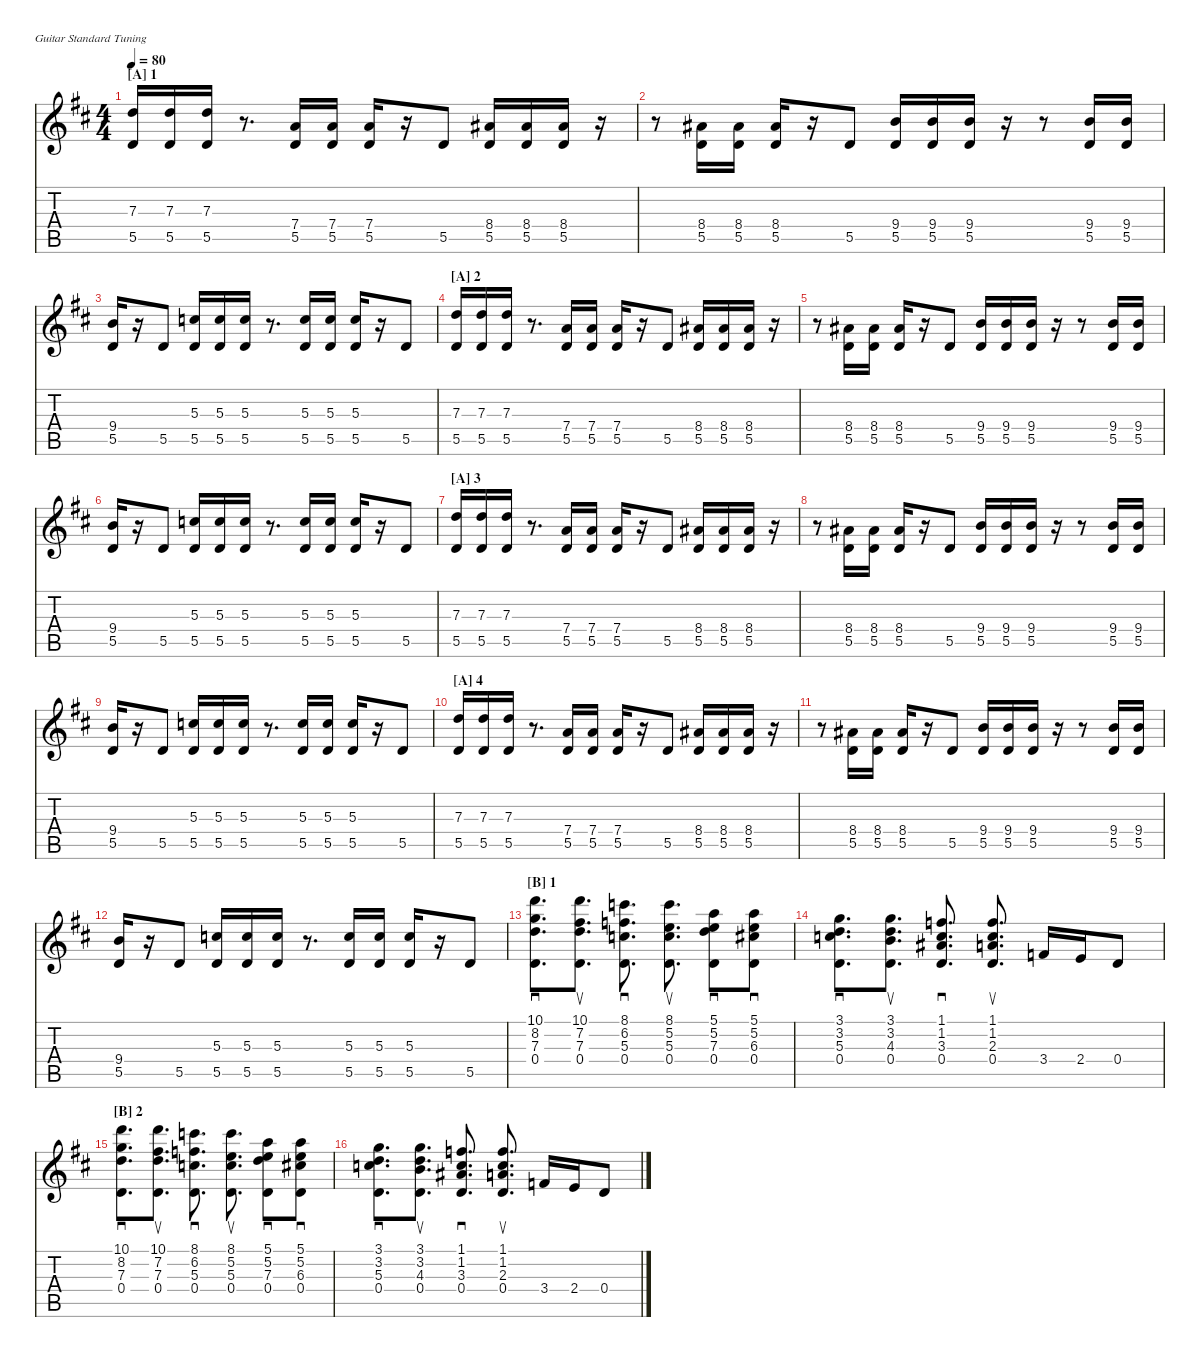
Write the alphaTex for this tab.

\hideDynamics
\bracketExtendMode nobrackets
\singleTrackTrackNamePolicy hidden
\multiTrackTrackNamePolicy hidden
\otherSystemsTrackNameOrientation horizontal
\track ("Guitar 1" "E-Gt") {solo instrument distortionguitar}
\staff {score tabs}
\tuning (E4 B3 G3 D3 A2 E2)
\ts (4 4)
\section ("A" "1")
\tempo 80
\clef g2
\ks d
(7.3{acc forcenatural} 5.5{acc forcenatural}).16{dy mf beam Up} (7.3{acc forcenatural} 5.5{acc forcenatural}).16{beam Up} (7.3{acc forcenatural} 5.5{acc forcenatural}).16{beam Up} r.8{d beam Up} (7.4{acc forcenatural} 5.5{acc forcenatural}).16{beam Up} (7.4{acc forcenatural} 5.5{acc forcenatural}).16{beam Up} (7.4{acc forcenatural} 5.5{acc forcenatural}).16{beam Up} r.16{beam Up} 5.5{acc forcenatural}.8{beam Up} (8.4{acc #} 5.5{acc forcenatural}).16{beam Up} (8.4{acc #} 5.5{acc forcenatural}).16{beam Up} (8.4{acc #} 5.5{acc forcenatural}).16{beam Up} r.16{beam Up} |
r.8{beam Down} (8.4{acc #} 5.5{acc forcenatural}).16{beam Up} (8.4{acc #} 5.5{acc forcenatural}).16{beam Up} (8.4{acc #} 5.5{acc forcenatural}).16{beam Up} r.16{beam Up} 5.5{acc forcenatural}.8{beam Up} (9.4{acc forcenatural} 5.5{acc forcenatural}).16{beam Up} (9.4{acc forcenatural} 5.5{acc forcenatural}).16{beam Up} (9.4{acc forcenatural} 5.5{acc forcenatural}).16{beam Up} r.16{beam Up} r.8{beam Up} (9.4{acc forcenatural} 5.5{acc forcenatural}).16{beam Up} (9.4{acc forcenatural} 5.5{acc forcenatural}).16{beam Up} |
(9.4{acc forcenatural} 5.5{acc forcenatural}).16{beam Up} r.16{beam Up} 5.5{acc forcenatural}.8{beam Up} (5.3{acc forcenatural} 5.5{acc forcenatural}).16{beam Up} (5.3{acc forcenatural} 5.5{acc forcenatural}).16{beam Up} (5.3{acc forcenatural} 5.5{acc forcenatural}).16{beam Up} r.8{d beam Up} (5.3{acc forcenatural} 5.5{acc forcenatural}).16{beam Up} (5.3{acc forcenatural} 5.5{acc forcenatural}).16{beam Up} (5.3{acc forcenatural} 5.5{acc forcenatural}).16{beam Up} r.16{beam Up} 5.5{acc forcenatural}.8{beam Up} |
\section ("A" "2")
(7.3{acc forcenatural} 5.5{acc forcenatural}).16{beam Up} (7.3{acc forcenatural} 5.5{acc forcenatural}).16{beam Up} (7.3{acc forcenatural} 5.5{acc forcenatural}).16{beam Up} r.8{d beam Up} (7.4{acc forcenatural} 5.5{acc forcenatural}).16{beam Up} (7.4{acc forcenatural} 5.5{acc forcenatural}).16{beam Up} (7.4{acc forcenatural} 5.5{acc forcenatural}).16{beam Up} r.16{beam Up} 5.5{acc forcenatural}.8{beam Up} (8.4{acc #} 5.5{acc forcenatural}).16{beam Up} (8.4{acc #} 5.5{acc forcenatural}).16{beam Up} (8.4{acc #} 5.5{acc forcenatural}).16{beam Up} r.16{beam Up} |
r.8{beam Down} (8.4{acc #} 5.5{acc forcenatural}).16{beam Up} (8.4{acc #} 5.5{acc forcenatural}).16{beam Up} (8.4{acc #} 5.5{acc forcenatural}).16{beam Up} r.16{beam Up} 5.5{acc forcenatural}.8{beam Up} (9.4{acc forcenatural} 5.5{acc forcenatural}).16{beam Up} (9.4{acc forcenatural} 5.5{acc forcenatural}).16{beam Up} (9.4{acc forcenatural} 5.5{acc forcenatural}).16{beam Up} r.16{beam Up} r.8{beam Up} (9.4{acc forcenatural} 5.5{acc forcenatural}).16{beam Up} (9.4{acc forcenatural} 5.5{acc forcenatural}).16{beam Up} |
(9.4{acc forcenatural} 5.5{acc forcenatural}).16{beam Up} r.16{beam Up} 5.5{acc forcenatural}.8{beam Up} (5.3{acc forcenatural} 5.5{acc forcenatural}).16{beam Up} (5.3{acc forcenatural} 5.5{acc forcenatural}).16{beam Up} (5.3{acc forcenatural} 5.5{acc forcenatural}).16{beam Up} r.8{d beam Up} (5.3{acc forcenatural} 5.5{acc forcenatural}).16{beam Up} (5.3{acc forcenatural} 5.5{acc forcenatural}).16{beam Up} (5.3{acc forcenatural} 5.5{acc forcenatural}).16{beam Up} r.16{beam Up} 5.5{acc forcenatural}.8{beam Up} |
\section ("A" "3")
(7.3{acc forcenatural} 5.5{acc forcenatural}).16{beam Up} (7.3{acc forcenatural} 5.5{acc forcenatural}).16{beam Up} (7.3{acc forcenatural} 5.5{acc forcenatural}).16{beam Up} r.8{d beam Up} (7.4{acc forcenatural} 5.5{acc forcenatural}).16{beam Up} (7.4{acc forcenatural} 5.5{acc forcenatural}).16{beam Up} (7.4{acc forcenatural} 5.5{acc forcenatural}).16{beam Up} r.16{beam Up} 5.5{acc forcenatural}.8{beam Up} (8.4{acc #} 5.5{acc forcenatural}).16{beam Up} (8.4{acc #} 5.5{acc forcenatural}).16{beam Up} (8.4{acc #} 5.5{acc forcenatural}).16{beam Up} r.16{beam Up} |
r.8{beam Down} (8.4{acc #} 5.5{acc forcenatural}).16{beam Up} (8.4{acc #} 5.5{acc forcenatural}).16{beam Up} (8.4{acc #} 5.5{acc forcenatural}).16{beam Up} r.16{beam Up} 5.5{acc forcenatural}.8{beam Up} (9.4{acc forcenatural} 5.5{acc forcenatural}).16{beam Up} (9.4{acc forcenatural} 5.5{acc forcenatural}).16{beam Up} (9.4{acc forcenatural} 5.5{acc forcenatural}).16{beam Up} r.16{beam Up} r.8{beam Up} (9.4{acc forcenatural} 5.5{acc forcenatural}).16{beam Up} (9.4{acc forcenatural} 5.5{acc forcenatural}).16{beam Up} |
(9.4{acc forcenatural} 5.5{acc forcenatural}).16{beam Up} r.16{beam Up} 5.5{acc forcenatural}.8{beam Up} (5.3{acc forcenatural} 5.5{acc forcenatural}).16{beam Up} (5.3{acc forcenatural} 5.5{acc forcenatural}).16{beam Up} (5.3{acc forcenatural} 5.5{acc forcenatural}).16{beam Up} r.8{d beam Up} (5.3{acc forcenatural} 5.5{acc forcenatural}).16{beam Up} (5.3{acc forcenatural} 5.5{acc forcenatural}).16{beam Up} (5.3{acc forcenatural} 5.5{acc forcenatural}).16{beam Up} r.16{beam Up} 5.5{acc forcenatural}.8{beam Up} |
\section ("A" "4")
(7.3{acc forcenatural} 5.5{acc forcenatural}).16{beam Up} (7.3{acc forcenatural} 5.5{acc forcenatural}).16{beam Up} (7.3{acc forcenatural} 5.5{acc forcenatural}).16{beam Up} r.8{d beam Up} (7.4{acc forcenatural} 5.5{acc forcenatural}).16{beam Up} (7.4{acc forcenatural} 5.5{acc forcenatural}).16{beam Up} (7.4{acc forcenatural} 5.5{acc forcenatural}).16{beam Up} r.16{beam Up} 5.5{acc forcenatural}.8{beam Up} (8.4{acc #} 5.5{acc forcenatural}).16{beam Up} (8.4{acc #} 5.5{acc forcenatural}).16{beam Up} (8.4{acc #} 5.5{acc forcenatural}).16{beam Up} r.16{beam Up} |
r.8{beam Down} (8.4{acc #} 5.5{acc forcenatural}).16{beam Up} (8.4{acc #} 5.5{acc forcenatural}).16{beam Up} (8.4{acc #} 5.5{acc forcenatural}).16{beam Up} r.16{beam Up} 5.5{acc forcenatural}.8{beam Up} (9.4{acc forcenatural} 5.5{acc forcenatural}).16{beam Up} (9.4{acc forcenatural} 5.5{acc forcenatural}).16{beam Up} (9.4{acc forcenatural} 5.5{acc forcenatural}).16{beam Up} r.16{beam Up} r.8{beam Up} (9.4{acc forcenatural} 5.5{acc forcenatural}).16{beam Up} (9.4{acc forcenatural} 5.5{acc forcenatural}).16{beam Up} |
(9.4{acc forcenatural} 5.5{acc forcenatural}).16{beam Up} r.16{beam Up} 5.5{acc forcenatural}.8{beam Up} (5.3{acc forcenatural} 5.5{acc forcenatural}).16{beam Up} (5.3{acc forcenatural} 5.5{acc forcenatural}).16{beam Up} (5.3{acc forcenatural} 5.5{acc forcenatural}).16{beam Up} r.8{d beam Up} (5.3{acc forcenatural} 5.5{acc forcenatural}).16{beam Up} (5.3{acc forcenatural} 5.5{acc forcenatural}).16{beam Up} (5.3{acc forcenatural} 5.5{acc forcenatural}).16{beam Up} r.16{beam Up} 5.5{acc forcenatural}.8{beam Up} |
\section ("B" "1")
(7.3{acc forcenatural} 10.1{acc forcenatural} 0.4{acc forcenatural} 8.2{acc forcenatural}).8{d sd beam Down} (7.3{acc forcenatural} 10.1{acc forcenatural} 0.4{acc forcenatural} 7.2{acc #}).8{d su beam Down} (5.3{acc forcenatural} 8.1{acc forcenatural} 0.4{acc forcenatural} 6.2{acc forcenatural}).8{d sd beam Down} (5.3{acc forcenatural} 8.1{acc forcenatural} 0.4{acc forcenatural} 5.2{acc forcenatural}).8{d su beam Down} (7.3{acc forcenatural} 5.1{acc forcenatural} 0.4{acc forcenatural} 5.2{acc forcenatural}).8{sd beam Down} (6.3{acc #} 5.1{acc forcenatural} 0.4{acc forcenatural} 5.2{acc forcenatural}).8{sd beam Down} |
(5.3{acc forcenatural} 3.1{acc forcenatural} 0.4{acc forcenatural} 3.2{acc forcenatural}).8{d sd beam Down} (4.3{acc forcenatural} 3.1{acc forcenatural} 0.4{acc forcenatural} 3.2{acc forcenatural}).8{d su beam Down} (3.3{acc #} 1.1{acc forcenatural} 0.4{acc forcenatural} 1.2{acc forcenatural}).8{d sd beam Up} (2.3{acc forcenatural} 1.1{acc forcenatural} 0.4{acc forcenatural} 1.2{acc forcenatural}).8{d su beam Up} 3.4{acc forcenatural}.16{beam Up} 2.4{acc forcenatural}.16{beam Up} 0.4{acc forcenatural}.8{beam Up} |
\section ("B" "2")
(7.3{acc forcenatural} 10.1{acc forcenatural} 0.4{acc forcenatural} 8.2{acc forcenatural}).8{d sd beam Down} (7.3{acc forcenatural} 10.1{acc forcenatural} 0.4{acc forcenatural} 7.2{acc #}).8{d su beam Down} (5.3{acc forcenatural} 8.1{acc forcenatural} 0.4{acc forcenatural} 6.2{acc forcenatural}).8{d sd beam Down} (5.3{acc forcenatural} 8.1{acc forcenatural} 0.4{acc forcenatural} 5.2{acc forcenatural}).8{d su beam Down} (7.3{acc forcenatural} 5.1{acc forcenatural} 0.4{acc forcenatural} 5.2{acc forcenatural}).8{sd beam Down} (6.3{acc #} 5.1{acc forcenatural} 0.4{acc forcenatural} 5.2{acc forcenatural}).8{sd beam Down} |
(5.3{acc forcenatural} 3.1{acc forcenatural} 0.4{acc forcenatural} 3.2{acc forcenatural}).8{d sd beam Down} (4.3{acc forcenatural} 3.1{acc forcenatural} 0.4{acc forcenatural} 3.2{acc forcenatural}).8{d su beam Down} (3.3{acc #} 1.1{acc forcenatural} 0.4{acc forcenatural} 1.2{acc forcenatural}).8{d sd beam Up} (2.3{acc forcenatural} 1.1{acc forcenatural} 0.4{acc forcenatural} 1.2{acc forcenatural}).8{d su beam Up} 3.4{acc forcenatural}.16{beam Up} 2.4{acc forcenatural}.16{beam Up} 0.4{acc forcenatural}.8{beam Up}
